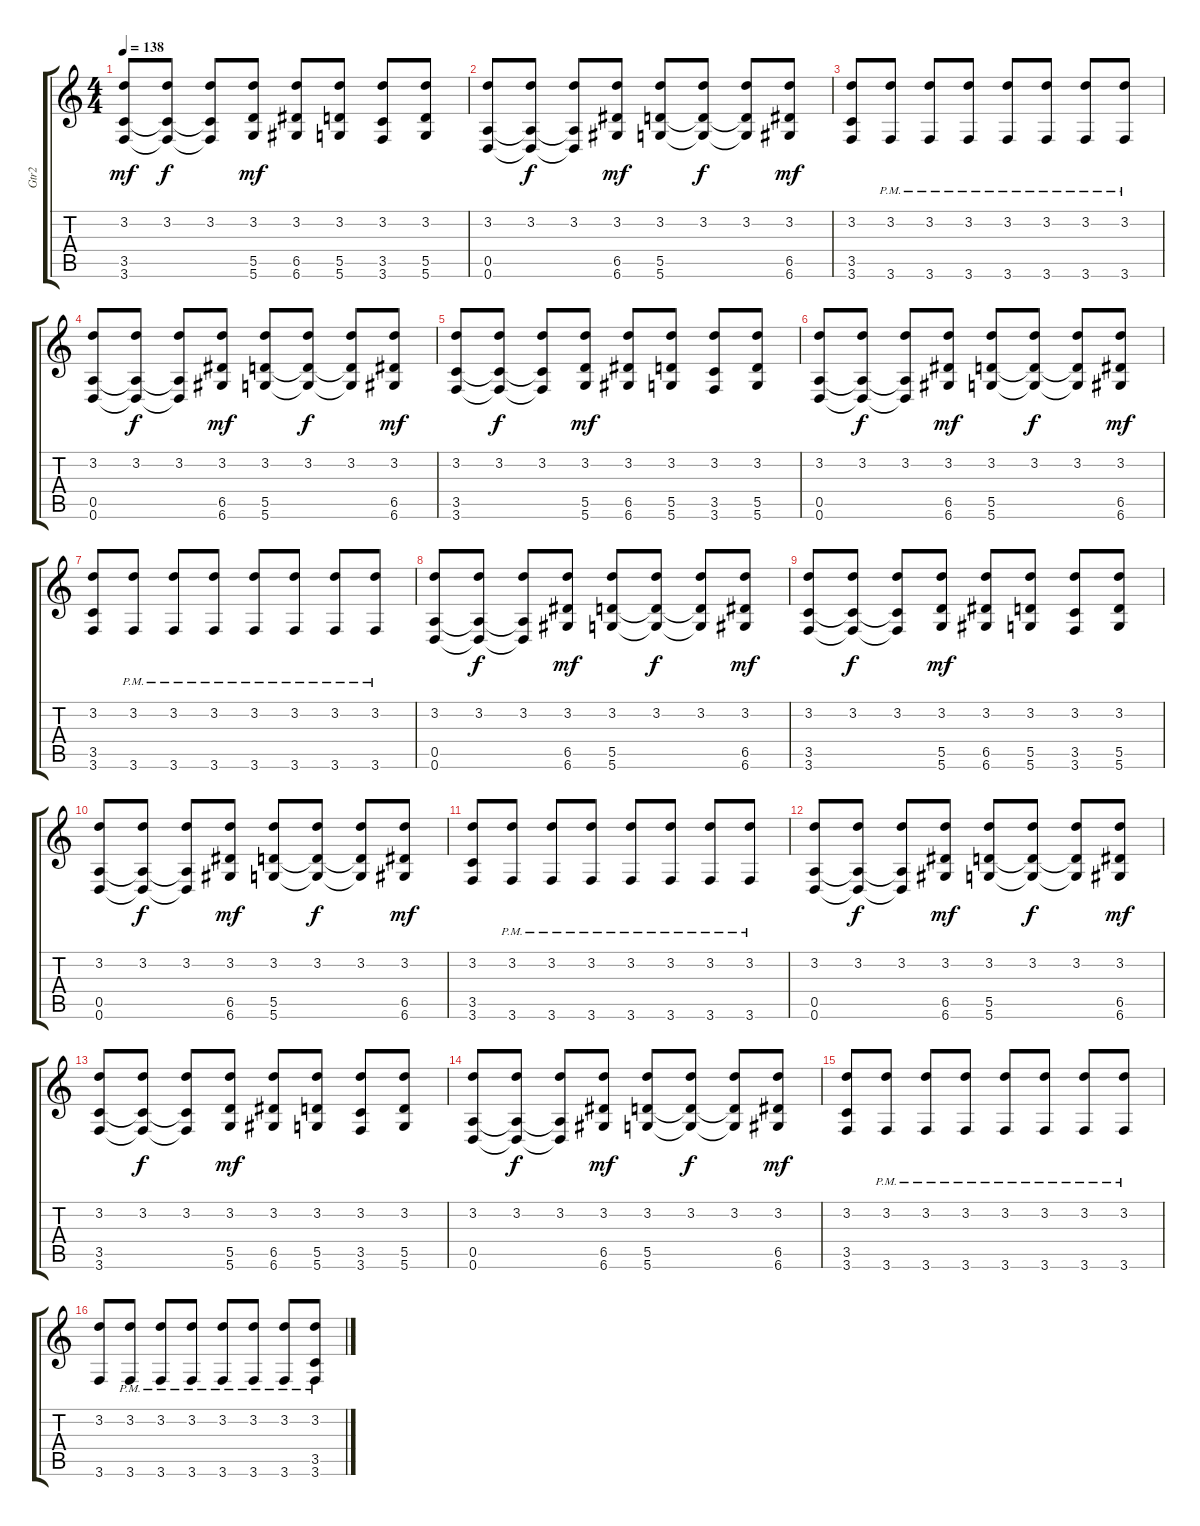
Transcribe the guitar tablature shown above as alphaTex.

\track ("Gtr2" "Gtr2") {instrument distortionguitar}
\staff {score tabs}
\tuning (E4 B3 G3 D3 A2 D2) {hide}
\ts (4 4)
\tempo 138
\clef g2
\ks c
(3.2 3.5 3.6).8{dy mf} (3.2 3.5{t} 3.6{t}).8{dy f} (3.2 3.5{t} 3.6{t}).8 (3.2 5.5 5.6).8{dy mf} (3.2 6.5 6.6).8 (3.2 5.5 5.6).8 (3.2 3.5 3.6).8 (3.2 5.5 5.6).8 |
(3.2 0.5 0.6).8 (3.2 0.5{t} 0.6{t}).8{dy f} (3.2 0.5{t} 0.6{t}).8 (3.2 6.5 6.6).8{dy mf} (3.2 5.5 5.6).8 (3.2 5.5{t} 5.6{t}).8{dy f} (3.2 5.5{t} 5.6{t}).8 (3.2 6.5 6.6).8{dy mf} |
(3.2 3.5 3.6).8 (3.2 3.6{pm}).8 (3.2 3.6{pm}).8 (3.2 3.6{pm}).8 (3.2 3.6{pm}).8 (3.2 3.6{pm}).8 (3.2 3.6{pm}).8 (3.2 3.6{pm}).8 |
(3.2 0.5 0.6).8{volume 9} (3.2 0.5{t} 0.6{t}).8{dy f} (3.2 0.5{t} 0.6{t}).8 (3.2 6.5 6.6).8{dy mf} (3.2 5.5 5.6).8 (3.2 5.5{t} 5.6{t}).8{dy f} (3.2 5.5{t} 5.6{t}).8 (3.2 6.5 6.6).8{dy mf} |
(3.2 3.5 3.6).8 (3.2 3.5{t} 3.6{t}).8{dy f} (3.2 3.5{t} 3.6{t}).8 (3.2 5.5 5.6).8{dy mf} (3.2 6.5 6.6).8 (3.2 5.5 5.6).8 (3.2 3.5 3.6).8 (3.2 5.5 5.6).8 |
(3.2 0.5 0.6).8 (3.2 0.5{t} 0.6{t}).8{dy f} (3.2 0.5{t} 0.6{t}).8 (3.2 6.5 6.6).8{dy mf} (3.2 5.5 5.6).8 (3.2 5.5{t} 5.6{t}).8{dy f} (3.2 5.5{t} 5.6{t}).8 (3.2 6.5 6.6).8{dy mf} |
(3.2 3.5 3.6).8 (3.2 3.6{pm}).8 (3.2 3.6{pm}).8 (3.2 3.6{pm}).8 (3.2 3.6{pm}).8 (3.2 3.6{pm}).8 (3.2 3.6{pm}).8 (3.2 3.6{pm}).8 |
(3.2 0.5 0.6).8{volume 9} (3.2 0.5{t} 0.6{t}).8{dy f} (3.2 0.5{t} 0.6{t}).8 (3.2 6.5 6.6).8{dy mf} (3.2 5.5 5.6).8 (3.2 5.5{t} 5.6{t}).8{dy f} (3.2 5.5{t} 5.6{t}).8 (3.2 6.5 6.6).8{dy mf} |
(3.2 3.5 3.6).8 (3.2 3.5{t} 3.6{t}).8{dy f} (3.2 3.5{t} 3.6{t}).8 (3.2 5.5 5.6).8{dy mf} (3.2 6.5 6.6).8 (3.2 5.5 5.6).8 (3.2 3.5 3.6).8 (3.2 5.5 5.6).8 |
(3.2 0.5 0.6).8 (3.2 0.5{t} 0.6{t}).8{dy f} (3.2 0.5{t} 0.6{t}).8 (3.2 6.5 6.6).8{dy mf} (3.2 5.5 5.6).8 (3.2 5.5{t} 5.6{t}).8{dy f} (3.2 5.5{t} 5.6{t}).8 (3.2 6.5 6.6).8{dy mf} |
(3.2 3.5 3.6).8 (3.2 3.6{pm}).8 (3.2 3.6{pm}).8 (3.2 3.6{pm}).8 (3.2 3.6{pm}).8 (3.2 3.6{pm}).8 (3.2 3.6{pm}).8 (3.2 3.6{pm}).8 |
(3.2 0.5 0.6).8{volume 9} (3.2 0.5{t} 0.6{t}).8{dy f} (3.2 0.5{t} 0.6{t}).8 (3.2 6.5 6.6).8{dy mf} (3.2 5.5 5.6).8 (3.2 5.5{t} 5.6{t}).8{dy f} (3.2 5.5{t} 5.6{t}).8 (3.2 6.5 6.6).8{dy mf} |
(3.2 3.5 3.6).8 (3.2 3.5{t} 3.6{t}).8{dy f} (3.2 3.5{t} 3.6{t}).8 (3.2 5.5 5.6).8{dy mf} (3.2 6.5 6.6).8 (3.2 5.5 5.6).8 (3.2 3.5 3.6).8 (3.2 5.5 5.6).8 |
(3.2 0.5 0.6).8 (3.2 0.5{t} 0.6{t}).8{dy f} (3.2 0.5{t} 0.6{t}).8 (3.2 6.5 6.6).8{dy mf} (3.2 5.5 5.6).8 (3.2 5.5{t} 5.6{t}).8{dy f} (3.2 5.5{t} 5.6{t}).8 (3.2 6.5 6.6).8{dy mf} |
(3.2 3.5 3.6).8 (3.2 3.6{pm}).8 (3.2 3.6{pm}).8 (3.2 3.6{pm}).8 (3.2 3.6{pm}).8 (3.2 3.6{pm}).8 (3.2 3.6{pm}).8 (3.2 3.6{pm}).8 |
(3.2 3.6).8 (3.2 3.6{pm}).8 (3.2 3.6{pm}).8 (3.2 3.6{pm}).8 (3.2 3.6{pm}).8 (3.2 3.6{pm}).8 (3.2 3.6{pm}).8 (3.2 3.5 3.6{pm}).8
